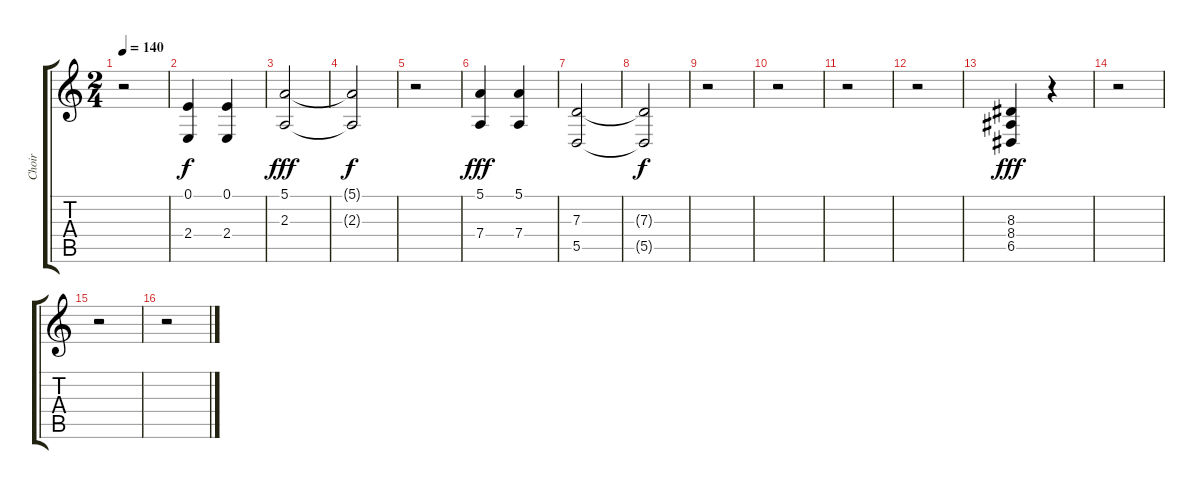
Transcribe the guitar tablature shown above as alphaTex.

\track ("Choir" "Choir") {instrument choiraahs}
\staff {score tabs}
\tuning (E4 B3 G3 D3 A2 E2) {hide}
\ts (2 4)
\tempo 140
\clef g2
\ks c
r.2{dy f} |
(0.1 2.4).4 (0.1 2.4).4 |
(5.1 2.3).2{dy fff} |
(5.1{t} 2.3{t}).2{dy f} |
r.2 |
(5.1 7.4).4{dy fff} (5.1 7.4).4 |
(7.3 5.5).2 |
(7.3{t} 5.5{t}).2{dy f} |
r.2 |
r.2 |
r.2 |
r.2 |
(8.3 8.4 6.5).4{dy fff} r.4 |
r.2 |
r.2 |
r.2
